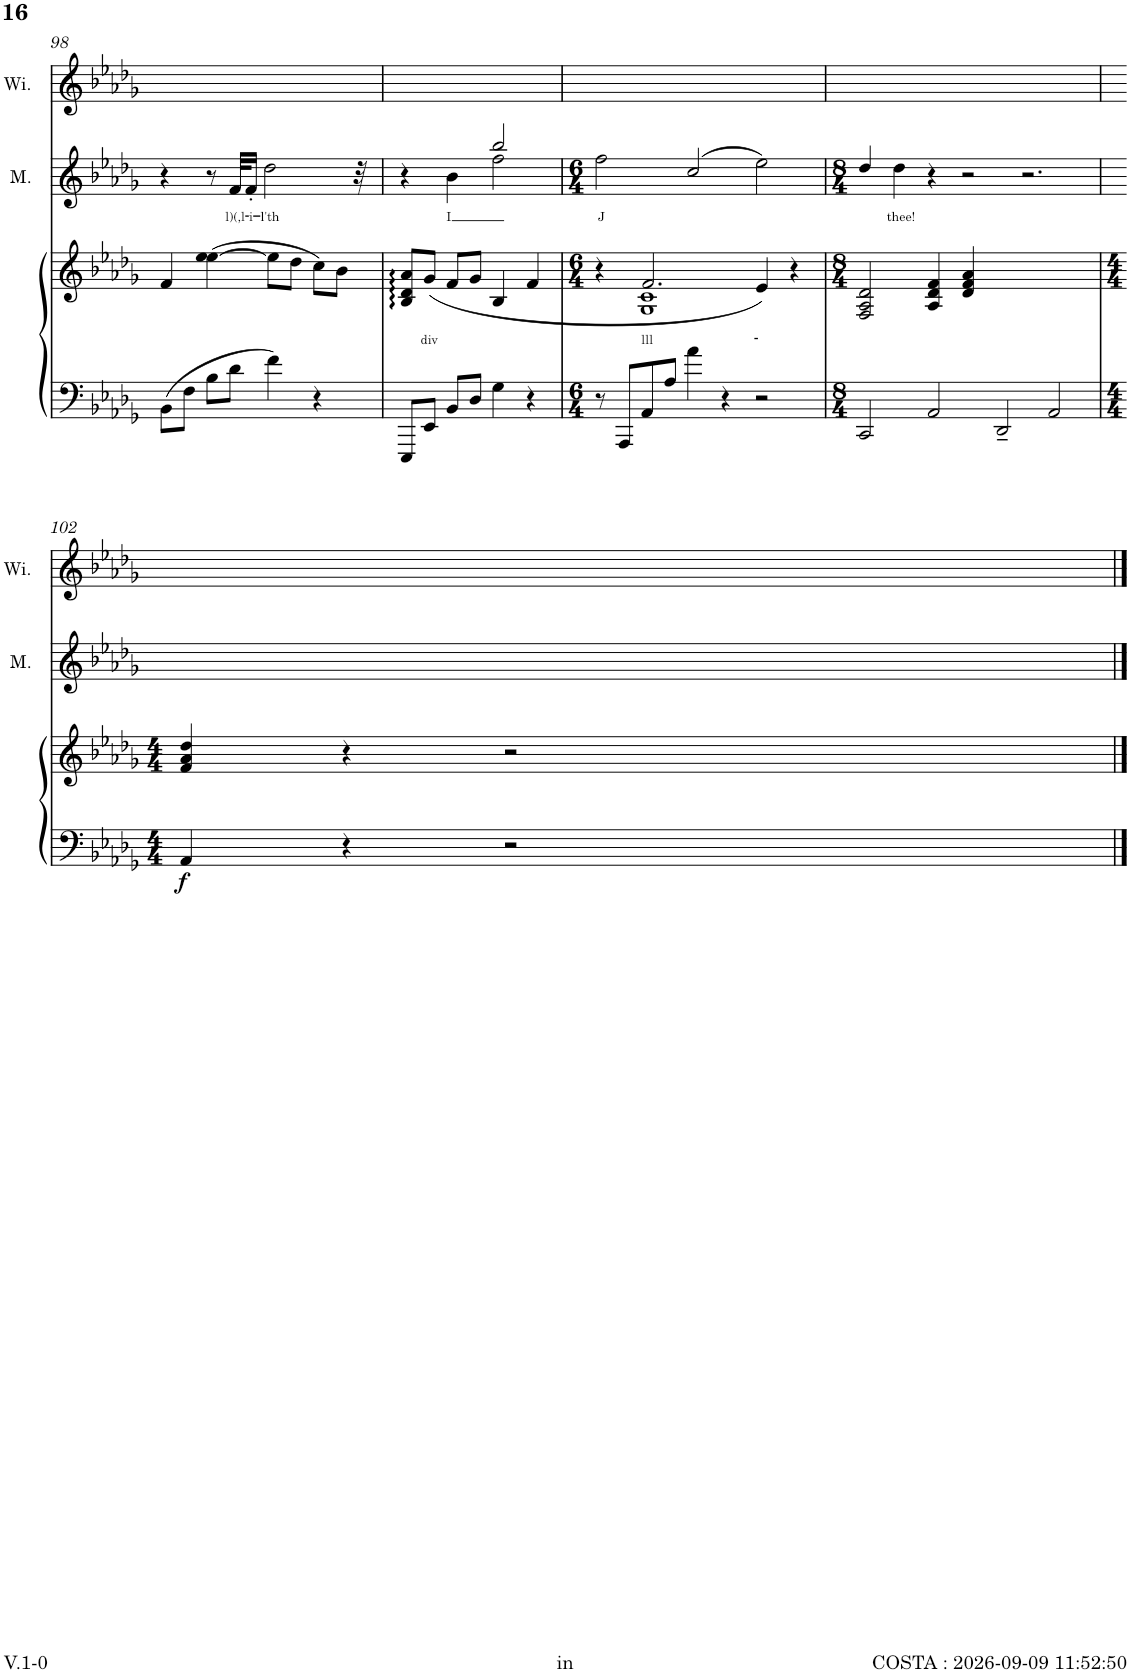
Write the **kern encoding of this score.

**kern	**dynam	**kern	**text	**kern	**text	**kern
*part4	*part4	*part3	*part3	*part2	*part2	*part1
*staff4	*staff4	*staff3	*staff3	*staff2	*staff2	*staff1
*I"Grand Piano	*	*I"Grand Piano	*	*I"Men	*	*I"Women
*I'Pno	*	*I'Pno	*	*I'M.	*	*
!!LO:PB:g=z
*clefF4	*	*clefG2	*	*clefG2	*	*clefG2
*k[b-e-a-d-g-]	*	*k[b-e-a-d-g-]	*	*k[b-e-a-d-g-]	*	*k[b-e-a-d-g-]
*D-:	*	*D-:	*	*D-:	*	*D-:
*M4/4	*	*M4/4	*	*M4/4	*	*M4/4
=98	=98	=98	=98	=98	=98	=98
(>8BB-\L	.	4f/	.	4r	.	1ryy
8F\J	.	.	.	.	.	.
8B-\L	.	(>[>4ee-\ 4ee-\	.	8r	.	.
!	!	!	!	!	!LO:LY:b	!
8d-\J	.	.	.	32f/KLL	l)(,l-	.
!	!	!	!	!	!LO:LY:b	!
.	.	.	.	16f'/JJ	-i-	.
!	!	!	!	!	!LO:LY:b	!
.	.	.	.	2dd-\	-l'th	.
4f\)	.	8ee-\L]	.	.	.	.
.	.	8dd-\J	.	.	.	.
4r	.	8cc\L)	.	.	.	.
.	.	8b-\J	.	.	.	.
.	.	.	.	32r	.	.
=99	=99	=99	=99	=99	=99	=99
*	*	*	*	*^	*	*
8EEE-/L	.	8B-/ 8d-/ 8a-/L	.	4r	2ryy	.	1ryy
!	!	!	!LO:LY:b	!	!	!	!
8EE-/J	.	(<8g-/J	div	.	.	.	.
!	!	!	!	!	!	!LO:LY:b	!
8BB-/L	.	8f/L	.	4b-\	.	I	.
8D-/J	.	8g-/J	.	.	.	.	.
4G-\	.	4B-/	.	2ff\	2bb-/	.	.
4r	.	4f/	.	.	.	.	.
*	*	*	*	*v	*v	*	*
=100	=100	=100	=100	=100	=100	=100
*M6/4	*	*M6/4	*	*M6/4	*	*
*	*	*^	*	*	*	*
!	!	!	!	!	!	!LO:LY:b	!
8r	.	4r	4ryy	.	2ff\	J	1ryy
8AAA-/L	.	.	.	.	.	.	.
!	!	!	!	!LO:LY:b	!	!	!
8AA-/	.	1G- 1c	2.f/	lll-	.	.	.
8A-/J	.	.	.	.	.	.	.
4a-\	.	.	.	.	(>2cc/	.	.
4r	.	.	.	.	.	.	.
2r	.	.	2.ryy	.	2ee-\)	.	2.ryy
.	.	4e-/)	.	.	.	.	.
4ryy	.	4r	.	.	4ryy	.	.
*	*	*v	*v	*	*	*	*
=101	=101	=101	=101	=101	=101	=101
*M8/4	*	*M8/4	*	*M8/4	*	*
2CC/	.	2F/ 2A-/ 2d-/	.	4dd-/	.	1ryy
!	!	!	!	!	!LO:LY:b	!
.	.	.	.	4dd-\	thee!	.
2AA-/	.	4A-/ 4d-/ 4f/	.	4r	.	.
.	.	4d-/ 4f/ 4a-/	.	2r	.	.
2DD-~/	.	1ryy	.	.	.	1ryy
.	.	.	.	2.r	.	.
2AA-/	.	.	.	.	.	.
!!LO:LB:g=z
=102	=102	=102	=102	=102	=102	=102
*M4/4	*	*M4/4	*	*	*	*
!	!LO:DY:b	!	!	!	!	!
4AA-/	f	4f/ 4a-/ 4dd-/	.	0ryy	.	1ryy
4r	.	1ryy	.	.	.	.
2r	.	.	.	.	.	.
1ryy	.	.	.	.	.	0ryy
.	.	4r	.	.	.	.
.	.	2r	.	.	.	.
1ryy	.	1ryy	.	1ryy	.	.
==	==	==	==	==	==	==
*-	*-	*-	*-	*-	*-	*-
